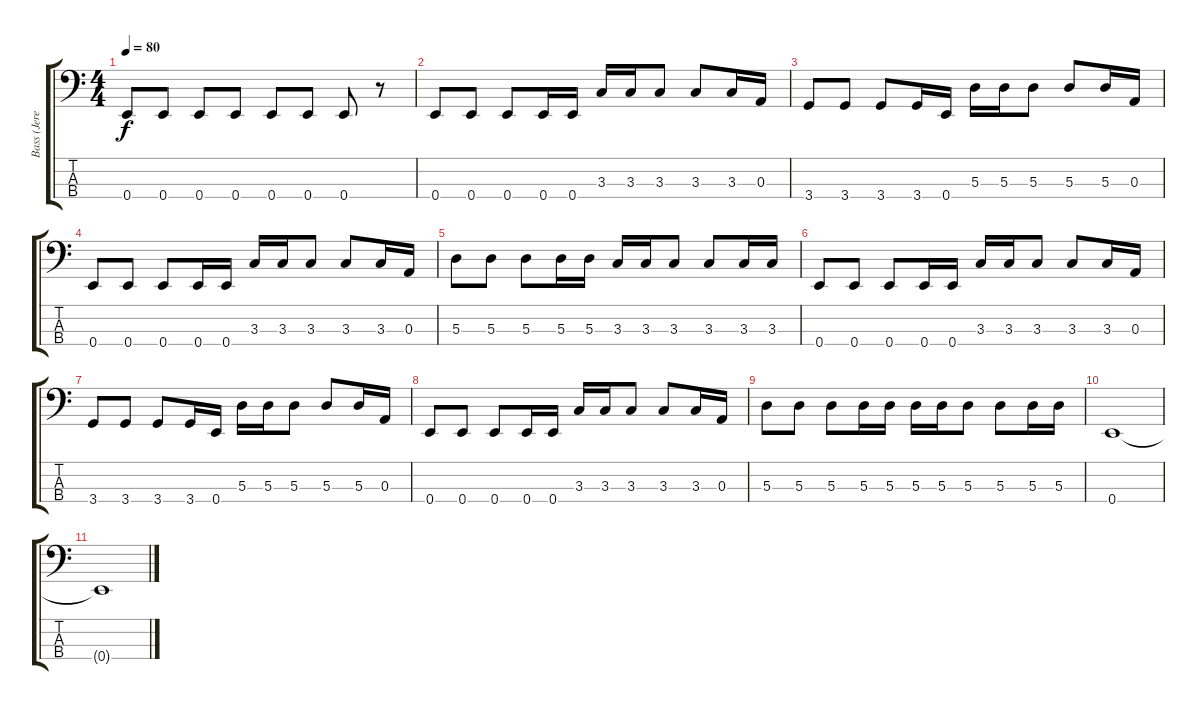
\track ("Bass (Jeremy)" "Bass (Jere") {instrument electricbassfinger}
\staff {score tabs}
\tuning (G2 D2 A1 E1) {hide}
\ts (4 4)
\tempo 80
\clef f4
\ks c
0.4.8{dy f} 0.4.8 0.4.8 0.4.8 0.4.8 0.4.8 0.4.8 r.8 |
0.4.8 0.4.8 0.4.8 0.4.16 0.4.16 3.3.16 3.3.16 3.3.8 3.3.8 3.3.16 0.3.16 |
3.4.8 3.4.8 3.4.8 3.4.16 0.4.16 5.3.16 5.3.16 5.3.8 5.3.8 5.3.16 0.3.16 |
0.4.8 0.4.8 0.4.8 0.4.16 0.4.16 3.3.16 3.3.16 3.3.8 3.3.8 3.3.16 0.3.16 |
5.3.8 5.3.8 5.3.8 5.3.16 5.3.16 3.3.16 3.3.16 3.3.8 3.3.8 3.3.16 3.3.16 |
0.4.8 0.4.8 0.4.8 0.4.16 0.4.16 3.3.16 3.3.16 3.3.8 3.3.8 3.3.16 0.3.16 |
3.4.8 3.4.8 3.4.8 3.4.16 0.4.16 5.3.16 5.3.16 5.3.8 5.3.8 5.3.16 0.3.16 |
0.4.8 0.4.8 0.4.8 0.4.16 0.4.16 3.3.16 3.3.16 3.3.8 3.3.8 3.3.16 0.3.16 |
5.3.8 5.3.8 5.3.8 5.3.16 5.3.16 5.3.16 5.3.16 5.3.8 5.3.8 5.3.16 5.3.16 |
0.4.1 |
0.4{t}.1
